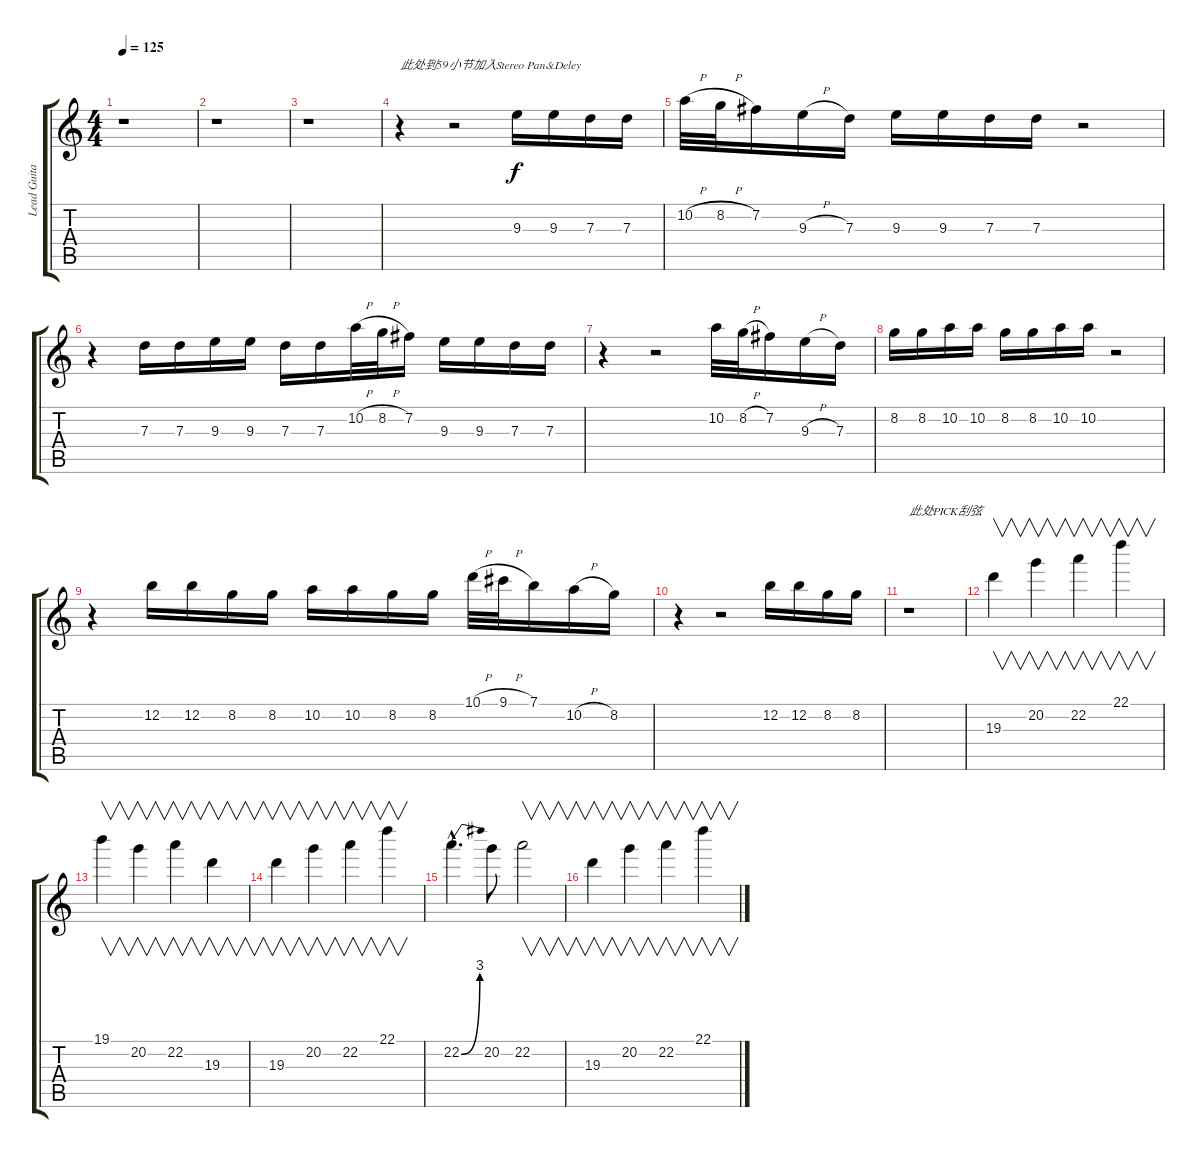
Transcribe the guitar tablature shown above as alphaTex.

\track ("Lead Guitar2" "Lead Guita") {instrument overdrivenguitar}
\staff {score tabs}
\tuning (E4 B3 G3 D3 A2 E2) {hide}
\ts (4 4)
\tempo 125
\clef g2
\ks c
r.1{dy f} |
r.1 |
r.1 |
r.4{txt "此处到59小节加入Stereo Pan&Deley"} r.2 9.3.16 9.3.16 7.3.16 7.3.16 |
10.2{h}.32 8.2{h}.32 7.2.16 9.3{h}.16 7.3.16 9.3.16 9.3.16 7.3.16 7.3.16 r.2 |
r.4 7.3.16 7.3.16 9.3.16 9.3.16 7.3.16 7.3.16 10.2{h}.32 8.2{h}.32 7.2.16 9.3.16 9.3.16 7.3.16 7.3.16 |
r.4 r.2 10.2.32 8.2{h}.32 7.2.16 9.3{h}.16 7.3.16 |
8.2.16 8.2.16 10.2.16 10.2.16 8.2.16 8.2.16 10.2.16 10.2.16 r.2 |
r.4 12.2.16 12.2.16 8.2.16 8.2.16 10.2.16 10.2.16 8.2.16 8.2.16 10.1{h}.32 9.1{h}.32 7.1.16 10.2{h}.16 8.2.16 |
r.4 r.2 12.2.16 12.2.16 8.2.16 8.2.16 |
r.1{txt "此处PICK刮弦"} |
19.3.4{v} 20.2.4{v} 22.2.4{v} 22.1.4{v} |
19.1.4{v} 20.2.4{v} 22.2.4{v} 19.3.4{v} |
19.3.4{v} 20.2.4{v} 22.2.4{v} 22.1.4{v} |
22.2{be (bend 0 0 60 12) hac}.4{d} 20.2.8 22.2.2{v} |
19.3.4{v} 20.2.4{v} 22.2.4{v} 22.1.4{v}
